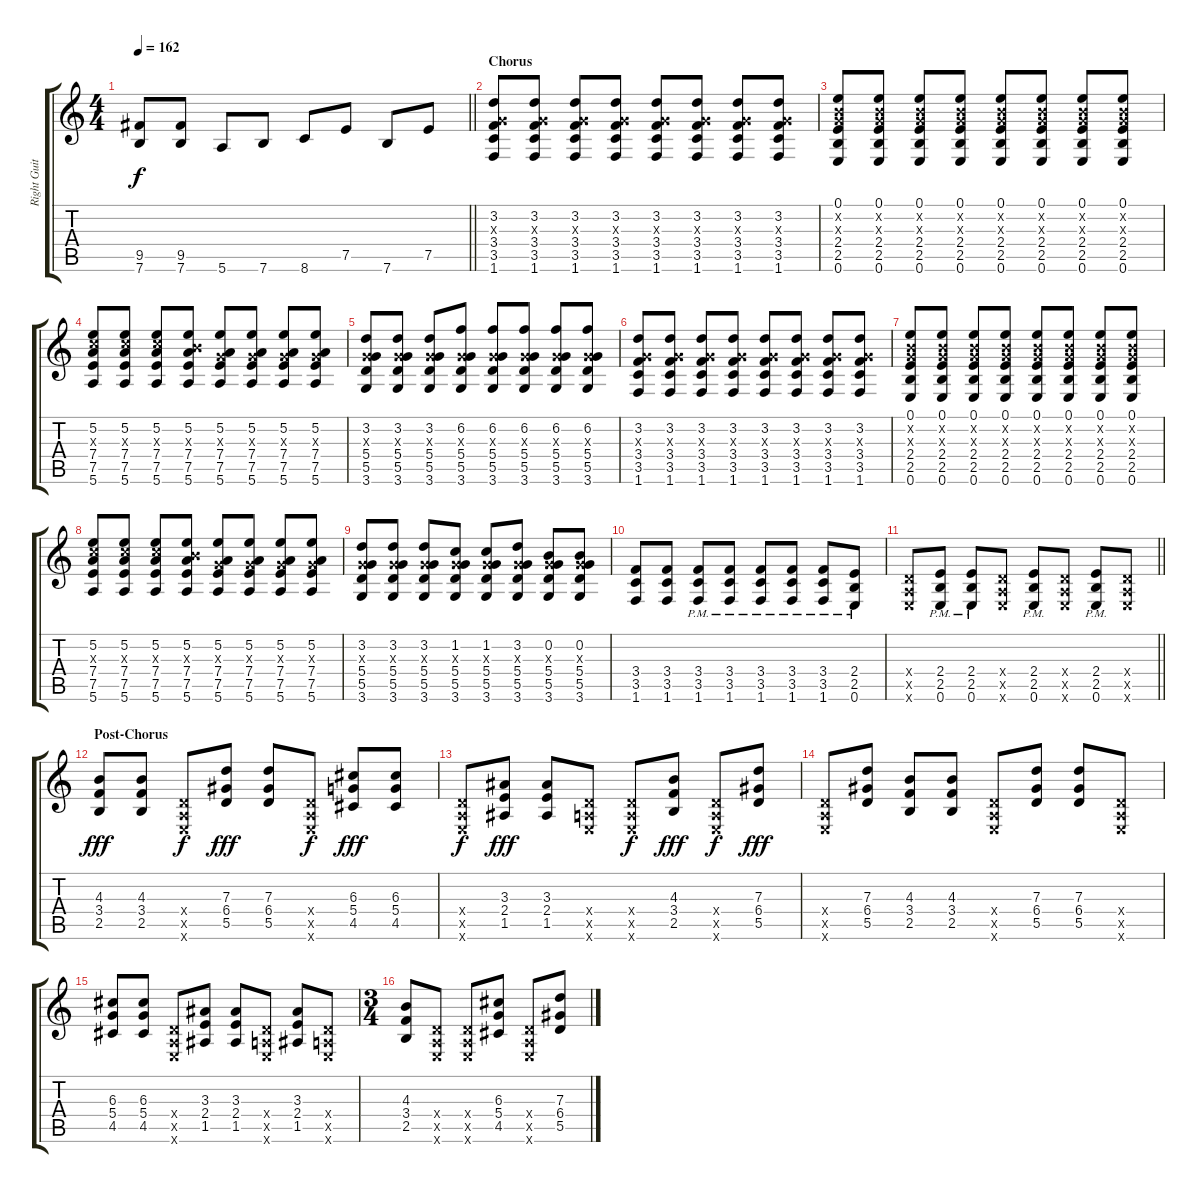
\track ("Right Guitar" "Right Guit") {instrument distortionguitar}
\staff {score tabs}
\tuning (E4 B3 G3 D3 A2 E2) {hide}
\ts (4 4)
\tempo 162
\clef g2
\barLineRight lightlight
\ks c
(9.5 7.6).8{dy f} (9.5 7.6).8 5.6.8 7.6.8 8.6.8 7.5.8 7.6.8 7.5.8 |
\section ("" "Chorus")
(3.2 0.3{x} 3.4 3.5 1.6).8 (3.2 0.3{x} 3.4 3.5 1.6).8 (3.2 0.3{x} 3.4 3.5 1.6).8 (3.2 0.3{x} 3.4 3.5 1.6).8 (3.2 0.3{x} 3.4 3.5 1.6).8 (3.2 0.3{x} 3.4 3.5 1.6).8 (3.2 0.3{x} 3.4 3.5 1.6).8 (3.2 0.3{x} 3.4 3.5 1.6).8 |
(0.1 0.2{x} 0.3{x} 2.4 2.5 0.6).8 (0.1 0.2{x} 0.3{x} 2.4 2.5 0.6).8 (0.1 0.2{x} 0.3{x} 2.4 2.5 0.6).8 (0.1 0.2{x} 0.3{x} 2.4 2.5 0.6).8 (0.1 0.2{x} 0.3{x} 2.4 2.5 0.6).8 (0.1 0.2{x} 0.3{x} 2.4 2.5 0.6).8 (0.1 0.2{x} 0.3{x} 2.4 2.5 0.6).8 (0.1 0.2{x} 0.3{x} 2.4 2.5 0.6).8 |
(5.2 5.3{x} 7.4 7.5 5.6).8 (5.2 5.3{x} 7.4 7.5 5.6).8 (5.2 5.3{x} 7.4 7.5 5.6).8 (5.2 4.3{x} 7.4 7.5 5.6).8 (5.2 0.3{x} 7.4 7.5 5.6).8 (5.2 0.3{x} 7.4 7.5 5.6).8 (5.2 0.3{x} 7.4 7.5 5.6).8 (5.2 0.3{x} 7.4 7.5 5.6).8 |
(3.2 0.3{x} 5.4 5.5 3.6).8 (3.2 0.3{x} 5.4 5.5 3.6).8 (3.2 0.3{x} 5.4 5.5 3.6).8 (6.2 0.3{x} 5.4 5.5 3.6).8 (6.2 0.3{x} 5.4 5.5 3.6).8 (6.2 0.3{x} 5.4 5.5 3.6).8 (6.2 0.3{x} 5.4 5.5 3.6).8 (6.2 0.3{x} 5.4 5.5 3.6).8 |
(3.2 0.3{x} 3.4 3.5 1.6).8 (3.2 0.3{x} 3.4 3.5 1.6).8 (3.2 0.3{x} 3.4 3.5 1.6).8 (3.2 0.3{x} 3.4 3.5 1.6).8 (3.2 0.3{x} 3.4 3.5 1.6).8 (3.2 0.3{x} 3.4 3.5 1.6).8 (3.2 0.3{x} 3.4 3.5 1.6).8 (3.2 0.3{x} 3.4 3.5 1.6).8 |
(0.1 0.2{x} 0.3{x} 2.4 2.5 0.6).8 (0.1 0.2{x} 0.3{x} 2.4 2.5 0.6).8 (0.1 0.2{x} 0.3{x} 2.4 2.5 0.6).8 (0.1 0.2{x} 0.3{x} 2.4 2.5 0.6).8 (0.1 0.2{x} 0.3{x} 2.4 2.5 0.6).8 (0.1 0.2{x} 0.3{x} 2.4 2.5 0.6).8 (0.1 0.2{x} 0.3{x} 2.4 2.5 0.6).8 (0.1 0.2{x} 0.3{x} 2.4 2.5 0.6).8 |
(5.2 5.3{x} 7.4 7.5 5.6).8 (5.2 5.3{x} 7.4 7.5 5.6).8 (5.2 5.3{x} 7.4 7.5 5.6).8 (5.2 4.3{x} 7.4 7.5 5.6).8 (5.2 0.3{x} 7.4 7.5 5.6).8 (5.2 0.3{x} 7.4 7.5 5.6).8 (5.2 0.3{x} 7.4 7.5 5.6).8 (5.2 0.3{x} 7.4 7.5 5.6).8 |
(3.2 0.3{x} 5.4 5.5 3.6).8 (3.2 0.3{x} 5.4 5.5 3.6).8 (3.2 0.3{x} 5.4 5.5 3.6).8 (1.2 0.3{x} 5.4 5.5 3.6).8 (1.2 0.3{x} 5.4 5.5 3.6).8 (3.2 0.3{x} 5.4 5.5 3.6).8 (0.2 0.3{x} 5.4 5.5 3.6).8 (0.2 0.3{x} 5.4 5.5 3.6).8 |
(3.4 3.5 1.6).8 (3.4 3.5 1.6).8 (3.4{pm} 3.5{pm} 1.6{pm}).8 (3.4{pm} 3.5{pm} 1.6{pm}).8 (3.4{pm} 3.5{pm} 1.6{pm}).8 (3.4{pm} 3.5{pm} 1.6{pm}).8 (3.4{pm} 3.5{pm} 1.6{pm}).8 (2.4 2.5 0.6{pm}).8 |
\barLineRight lightlight
(0.4{x} 0.5{x} 0.6{x}).8 (2.4 2.5 0.6{pm}).8 (2.4 2.5 0.6{pm}).8 (0.4{x} 0.5{x} 0.6{x}).8 (2.4 2.5 0.6{pm}).8 (0.4{x} 0.5{x} 0.6{x}).8 (2.4 2.5 0.6{pm}).8 (0.4{x} 0.5{x} 0.6{x}).8 |
\section ("" "Post-Chorus")
(4.3 3.4 2.5).8{dy fff} (4.3 3.4 2.5).8 (0.4{x} 0.5{x} 0.6{x}).8{dy f} (7.3 6.4 5.5).8{dy fff} (7.3 6.4 5.5).8 (0.4{x} 0.5{x} 0.6{x}).8{dy f} (6.3 5.4 4.5).8{dy fff} (6.3 5.4 4.5).8 |
(0.4{x} 0.5{x} 0.6{x}).8{dy f} (3.3 2.4 1.5).8{dy fff} (3.3 2.4 1.5).8 (0.4{x} 0.5{x} 0.6{x}).8 (0.4{x} 0.5{x} 0.6{x}).8{dy f} (4.3 3.4 2.5).8{dy fff} (0.4{x} 0.5{x} 0.6{x}).8{dy f} (7.3 6.4 5.5).8{dy fff} |
(0.4{x} 0.5{x} 0.6{x}).8 (7.3 6.4 5.5).8 (4.3 3.4 2.5).8 (4.3 3.4 2.5).8 (0.4{x} 0.5{x} 0.6{x}).8 (7.3 6.4 5.5).8 (7.3 6.4 5.5).8 (0.4{x} 0.5{x} 0.6{x}).8 |
(6.3 5.4 4.5).8 (6.3 5.4 4.5).8 (0.4{x} 0.5{x} 0.6{x}).8 (3.3 2.4 1.5).8 (3.3 2.4 1.5).8 (0.4{x} 0.5{x} 0.6{x}).8 (3.3 2.4 1.5).8 (0.4{x} 0.5{x} 0.6{x}).8 |
\ts (3 4)
(4.3 3.4 2.5).8 (0.4{x} 0.5{x} 0.6{x}).8 (0.4{x} 0.5{x} 0.6{x}).8 (6.3 5.4 4.5).8 (0.4{x} 0.5{x} 0.6{x}).8 (7.3 6.4 5.5).8
